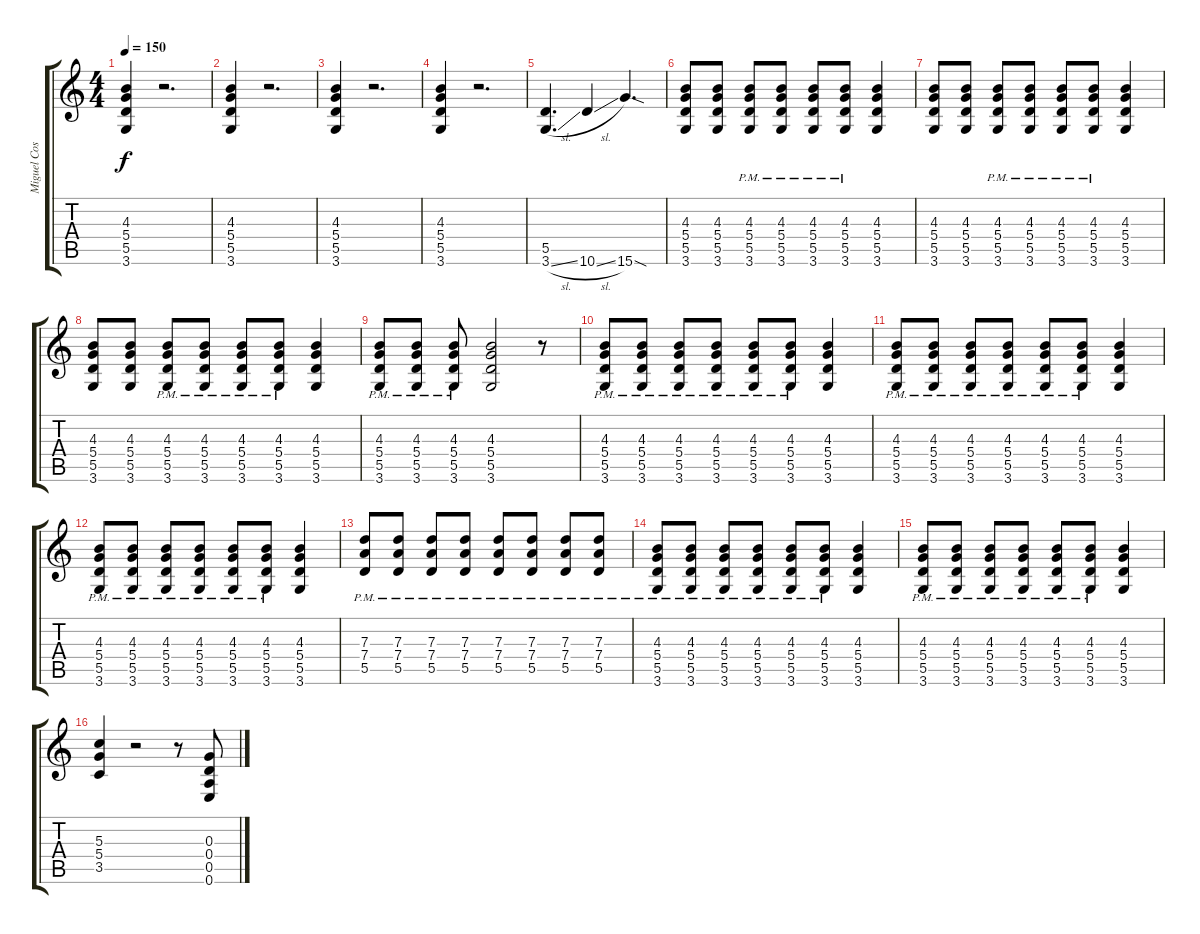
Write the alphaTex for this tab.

\track ("Miguel Costas - Guitarra rítmica" "Miguel Cos") {instrument overdrivenguitar}
\staff {score tabs}
\tuning (E4 B3 G3 D3 A2 E2) {hide}
\ts (4 4)
\tempo 150
\clef g2
\ks c
(4.3 5.4 5.5 3.6).4{dy f} r.2{d} |
(4.3 5.4 5.5 3.6).4 r.2{d} |
(4.3 5.4 5.5 3.6).4 r.2{d} |
(4.3 5.4 5.5 3.6).4 r.2{d} |
(5.5 3.6{sl}).4{d} 10.6{sl}.4 15.6{sod}.4{d} |
(4.3 5.4 5.5 3.6).8 (4.3 5.4 5.5 3.6).8 (4.3{pm} 5.4{pm} 5.5{pm} 3.6{pm}).8 (4.3{pm} 5.4{pm} 5.5{pm} 3.6{pm}).8 (4.3{pm} 5.4{pm} 5.5{pm} 3.6{pm}).8 (4.3{pm} 5.4{pm} 5.5{pm} 3.6{pm}).8 (4.3 5.4 5.5 3.6).4 |
(4.3 5.4 5.5 3.6).8 (4.3 5.4 5.5 3.6).8 (4.3{pm} 5.4{pm} 5.5{pm} 3.6{pm}).8 (4.3{pm} 5.4{pm} 5.5{pm} 3.6{pm}).8 (4.3{pm} 5.4{pm} 5.5{pm} 3.6{pm}).8 (4.3{pm} 5.4{pm} 5.5{pm} 3.6{pm}).8 (4.3 5.4 5.5 3.6).4 |
(4.3 5.4 5.5 3.6).8 (4.3 5.4 5.5 3.6).8 (4.3{pm} 5.4{pm} 5.5{pm} 3.6{pm}).8 (4.3{pm} 5.4{pm} 5.5{pm} 3.6{pm}).8 (4.3{pm} 5.4{pm} 5.5{pm} 3.6{pm}).8 (4.3{pm} 5.4{pm} 5.5{pm} 3.6{pm}).8 (4.3 5.4 5.5 3.6).4 |
(4.3{pm} 5.4{pm} 5.5{pm} 3.6{pm}).8 (4.3{pm} 5.4{pm} 5.5{pm} 3.6{pm}).8 (4.3{pm} 5.4{pm} 5.5{pm} 3.6{pm}).8 (4.3 5.4 5.5 3.6).2 r.8 |
(4.3{pm} 5.4{pm} 5.5{pm} 3.6{pm}).8 (4.3{pm} 5.4{pm} 5.5{pm} 3.6{pm}).8 (4.3{pm} 5.4{pm} 5.5{pm} 3.6{pm}).8 (4.3{pm} 5.4{pm} 5.5{pm} 3.6{pm}).8 (4.3{pm} 5.4{pm} 5.5{pm} 3.6{pm}).8 (4.3{pm} 5.4{pm} 5.5{pm} 3.6{pm}).8 (4.3 5.4 5.5 3.6).4 |
(4.3{pm} 5.4{pm} 5.5{pm} 3.6{pm}).8 (4.3{pm} 5.4{pm} 5.5{pm} 3.6{pm}).8 (4.3{pm} 5.4{pm} 5.5{pm} 3.6{pm}).8 (4.3{pm} 5.4{pm} 5.5{pm} 3.6{pm}).8 (4.3{pm} 5.4{pm} 5.5{pm} 3.6{pm}).8 (4.3{pm} 5.4{pm} 5.5{pm} 3.6{pm}).8 (4.3 5.4 5.5 3.6).4 |
(4.3{pm} 5.4{pm} 5.5{pm} 3.6{pm}).8 (4.3{pm} 5.4{pm} 5.5{pm} 3.6{pm}).8 (4.3{pm} 5.4{pm} 5.5{pm} 3.6{pm}).8 (4.3{pm} 5.4{pm} 5.5{pm} 3.6{pm}).8 (4.3{pm} 5.4{pm} 5.5{pm} 3.6{pm}).8 (4.3{pm} 5.4{pm} 5.5{pm} 3.6{pm}).8 (4.3 5.4 5.5 3.6).4 |
(7.3{pm} 7.4{pm} 5.5{pm}).8 (7.3{pm} 7.4{pm} 5.5{pm}).8 (7.3{pm} 7.4{pm} 5.5{pm}).8 (7.3{pm} 7.4{pm} 5.5{pm}).8 (7.3{pm} 7.4{pm} 5.5{pm}).8 (7.3{pm} 7.4{pm} 5.5{pm}).8 (7.3{pm} 7.4{pm} 5.5{pm}).8 (7.3{pm} 7.4{pm} 5.5{pm}).8 |
(4.3{pm} 5.4{pm} 5.5{pm} 3.6{pm}).8 (4.3{pm} 5.4{pm} 5.5{pm} 3.6{pm}).8 (4.3{pm} 5.4{pm} 5.5{pm} 3.6{pm}).8 (4.3{pm} 5.4{pm} 5.5{pm} 3.6{pm}).8 (4.3{pm} 5.4{pm} 5.5{pm} 3.6{pm}).8 (4.3{pm} 5.4{pm} 5.5{pm} 3.6{pm}).8 (4.3 5.4 5.5 3.6).4 |
(4.3{pm} 5.4{pm} 5.5{pm} 3.6{pm}).8 (4.3{pm} 5.4{pm} 5.5{pm} 3.6{pm}).8 (4.3{pm} 5.4{pm} 5.5{pm} 3.6{pm}).8 (4.3{pm} 5.4{pm} 5.5{pm} 3.6{pm}).8 (4.3{pm} 5.4{pm} 5.5{pm} 3.6{pm}).8 (4.3{pm} 5.4{pm} 5.5{pm} 3.6{pm}).8 (4.3 5.4 5.5 3.6).4 |
(5.3 5.4 3.5).4 r.2 r.8 (0.3 0.4 0.5 0.6).8
